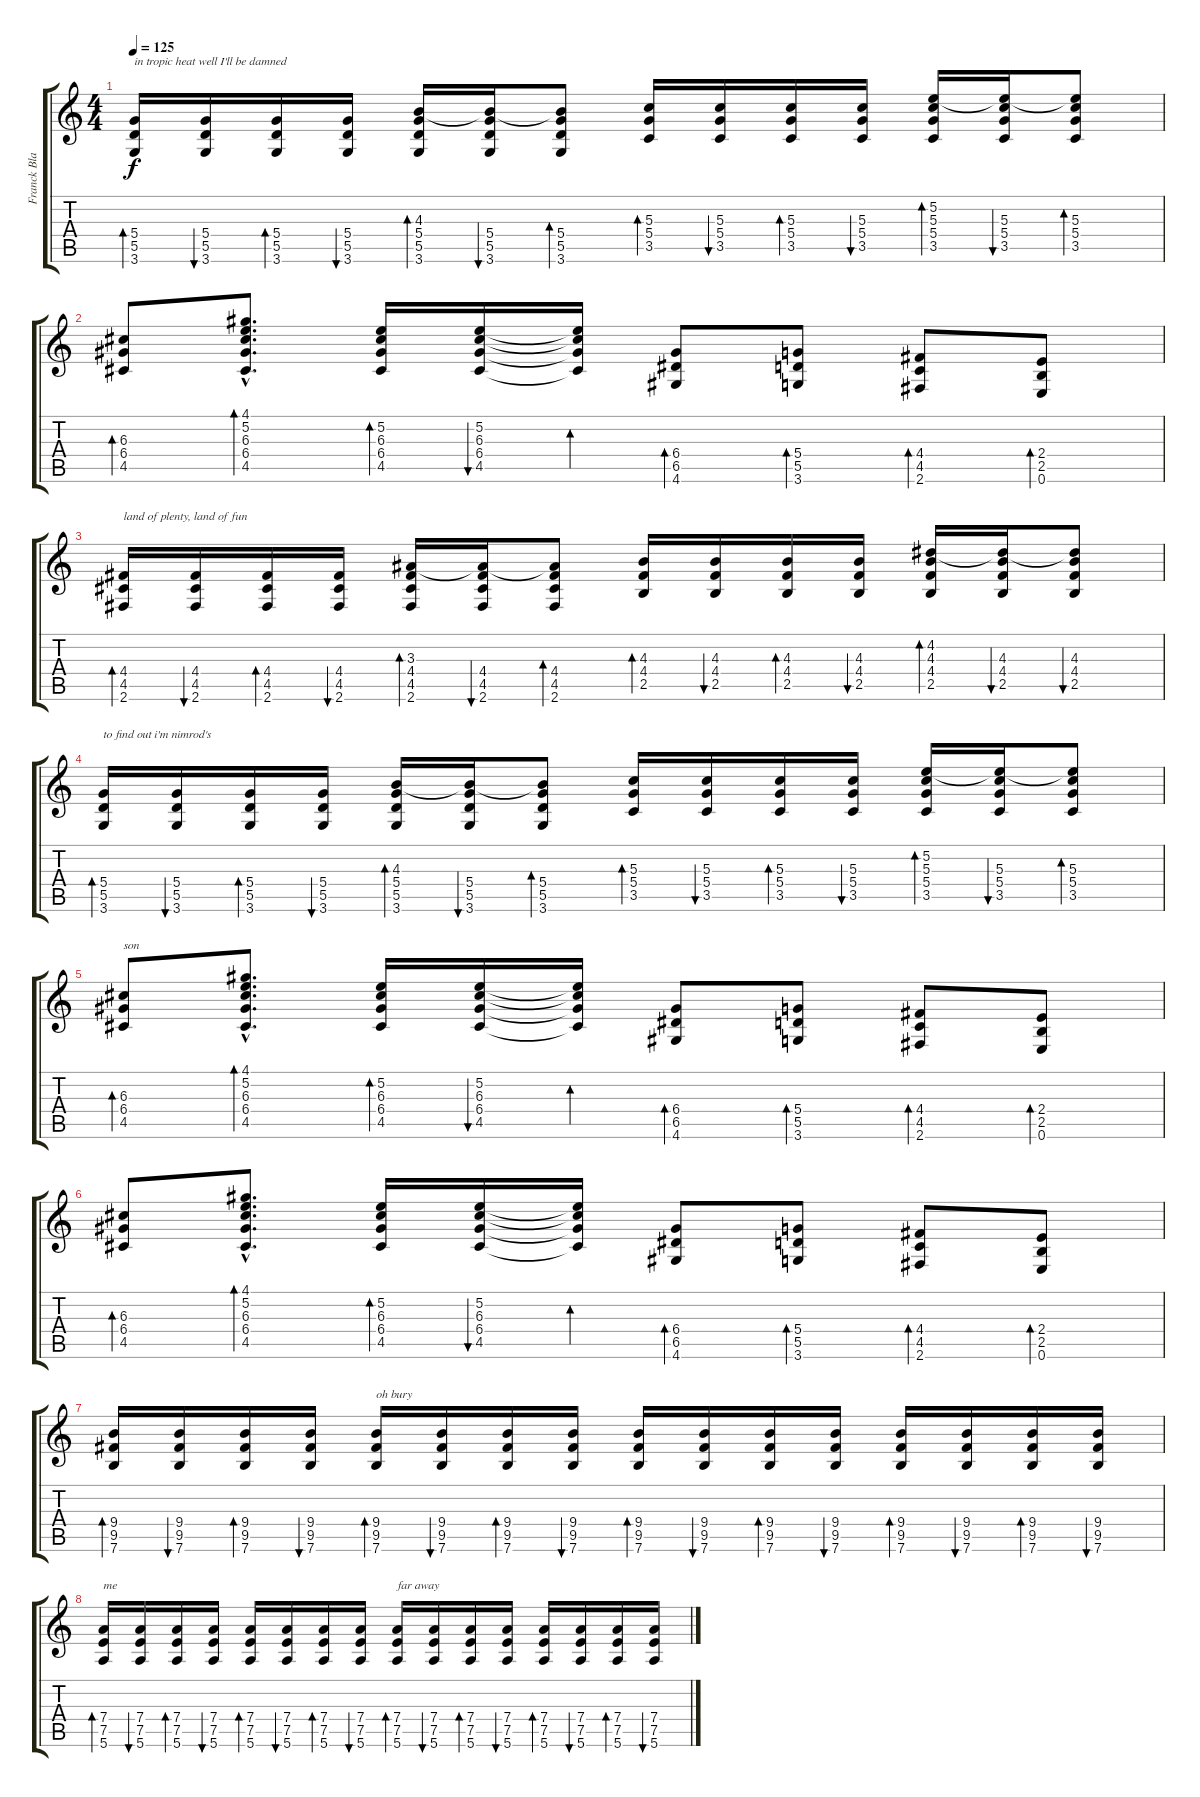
\track ("Franck Black" "Franck Bla") {instrument acousticguitarsteel}
\staff {score tabs}
\tuning (E4 B3 G3 D3 A2 E2) {hide}
\ts (4 4)
\tempo 125
\clef g2
\ks c
(5.4 5.5 3.6).16{bd 30 txt "in tropic heat well I'll be damned" dy f} (5.4 5.5 3.6).16{bu 30} (5.4 5.5 3.6).16{bd 30} (5.4 5.5 3.6).16{bu 30} (4.3 5.4 5.5 3.6).16{bd 30} (4.3{t} 5.4 5.5 3.6).16{bu 30} (4.3{t} 5.4 5.5 3.6).8{bd 30} (5.3 5.4 3.5).16{bd 30} (5.3 5.4 3.5).16{bu 30} (5.3 5.4 3.5).16{bd 30} (5.3 5.4 3.5).16{bu 30} (5.2 5.3 5.4 3.5).16{bd 30} (5.2{t} 5.3 5.4 3.5).16{bu 30} (5.2{t} 5.3 5.4 3.5).8{bd 30} |
(6.3 6.4 4.5).8{bd 30} (4.1{hac} 5.2{hac} 6.3{hac} 6.4{hac} 4.5{hac}).8{d bd 30} (5.2 6.3 6.4 4.5).16{bd 30} (5.2 6.3 6.4 4.5).16{bu 30} (5.2{t} 6.3{t} 6.4{t} 4.5{t}).16{bd 30} (6.4 6.5 4.6).8{bd 30} (5.4 5.5 3.6).8{bd 30} (4.4 4.5 2.6).8{bd 30} (2.4 2.5 0.6).8{bd 30} |
(4.4 4.5 2.6).16{bd 30 txt "land of plenty, land of fun"} (4.4 4.5 2.6).16{bu 30} (4.4 4.5 2.6).16{bd 30} (4.4 4.5 2.6).16{bu 30} (3.3 4.4 4.5 2.6).16{bd 30} (3.3{t} 4.4 4.5 2.6).16{bu 30} (3.3{t} 4.4 4.5 2.6).8{bd 30} (4.3 4.4 2.5).16{bd 30} (4.3 4.4 2.5).16{bu 30} (4.3 4.4 2.5).16{bd 30} (4.3 4.4 2.5).16{bu 30} (4.2 4.3 4.4 2.5).16{bd 30} (4.2{t} 4.3 4.4 2.5).16{bu 30} (4.2{t} 4.3 4.4 2.5).8{bu 30} |
(5.4 5.5 3.6).16{bd 30 txt "to find out i'm nimrod's "} (5.4 5.5 3.6).16{bu 30} (5.4 5.5 3.6).16{bd 30} (5.4 5.5 3.6).16{bu 30} (4.3 5.4 5.5 3.6).16{bd 30} (4.3{t} 5.4 5.5 3.6).16{bu 30} (4.3{t} 5.4 5.5 3.6).8{bd 30} (5.3 5.4 3.5).16{bd 30} (5.3 5.4 3.5).16{bu 30} (5.3 5.4 3.5).16{bd 30} (5.3 5.4 3.5).16{bu 30} (5.2 5.3 5.4 3.5).16{bd 30} (5.2{t} 5.3 5.4 3.5).16{bu 30} (5.2{t} 5.3 5.4 3.5).8{bd 30} |
(6.3 6.4 4.5).8{bd 30 txt "son"} (4.1{hac} 5.2{hac} 6.3{hac} 6.4{hac} 4.5{hac}).8{d bd 30} (5.2 6.3 6.4 4.5).16{bd 30} (5.2 6.3 6.4 4.5).16{bu 30} (5.2{t} 6.3{t} 6.4{t} 4.5{t}).16{bd 30} (6.4 6.5 4.6).8{bd 30} (5.4 5.5 3.6).8{bd 30} (4.4 4.5 2.6).8{bd 30} (2.4 2.5 0.6).8{bd 30} |
(6.3 6.4 4.5).8{bd 30} (4.1{hac} 5.2{hac} 6.3{hac} 6.4{hac} 4.5{hac}).8{d bd 30} (5.2 6.3 6.4 4.5).16{bd 30} (5.2 6.3 6.4 4.5).16{bu 30} (5.2{t} 6.3{t} 6.4{t} 4.5{t}).16{bd 30} (6.4 6.5 4.6).8{bd 30} (5.4 5.5 3.6).8{bd 30} (4.4 4.5 2.6).8{bd 30} (2.4 2.5 0.6).8{bd 30} |
\section ("" "")
(9.4 9.5 7.6).16{bd 30} (9.4 9.5 7.6).16{bu 30} (9.4 9.5 7.6).16{bd 30} (9.4 9.5 7.6).16{bu 30} (9.4 9.5 7.6).16{bd 30 txt "oh bury"} (9.4 9.5 7.6).16{bu 30} (9.4 9.5 7.6).16{bd 30} (9.4 9.5 7.6).16{bu 30} (9.4 9.5 7.6).16{bd 30} (9.4 9.5 7.6).16{bu 30} (9.4 9.5 7.6).16{bd 30} (9.4 9.5 7.6).16{bu 30} (9.4 9.5 7.6).16{bd 30} (9.4 9.5 7.6).16{bu 30} (9.4 9.5 7.6).16{bd 30} (9.4 9.5 7.6).16{bu 30} |
(7.4 7.5 5.6).16{bd 30 txt "me"} (7.4 7.5 5.6).16{bu 30} (7.4 7.5 5.6).16{bd 30} (7.4 7.5 5.6).16{bu 30} (7.4 7.5 5.6).16{bd 30} (7.4 7.5 5.6).16{bu 30} (7.4 7.5 5.6).16{bd 30} (7.4 7.5 5.6).16{bu 30} (7.4 7.5 5.6).16{bd 30 txt "far away"} (7.4 7.5 5.6).16{bu 30} (7.4 7.5 5.6).16{bd 30} (7.4 7.5 5.6).16{bu 30} (7.4 7.5 5.6).16{bd 30} (7.4 7.5 5.6).16{bu 30} (7.4 7.5 5.6).16{bd 30} (7.4 7.5 5.6).16{bu 30}
